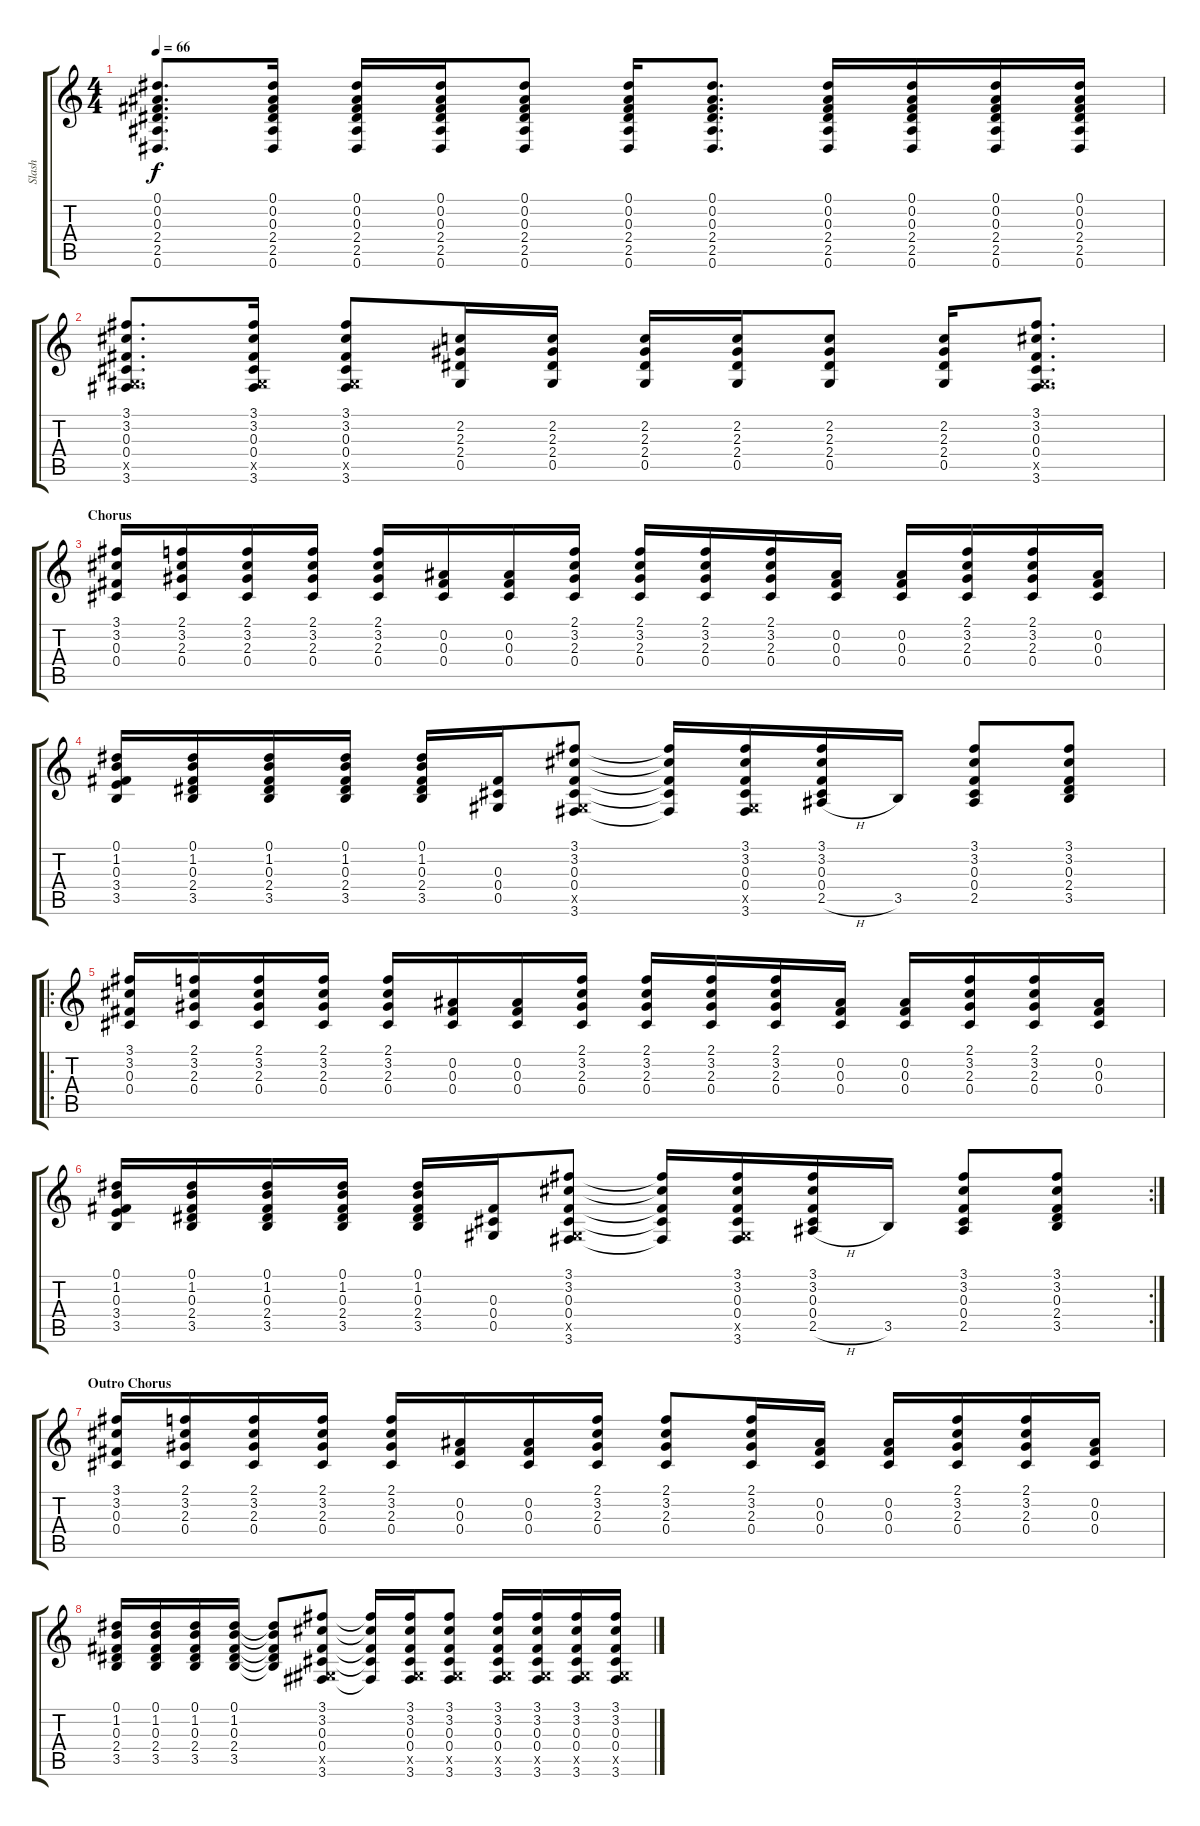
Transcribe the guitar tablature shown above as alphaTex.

\track ("Slash " "Slash ") {instrument electricguitarclean}
\staff {score tabs}
\tuning (Eb4 Bb3 Gb3 Db3 Ab2 Eb2) {hide}
\ts (4 4)
\tempo 66
\clef g2
\ks c
(0.1 0.2 0.3 2.4 2.5 0.6).8{d dy f} (0.1 0.2 0.3 2.4 2.5 0.6).16 (0.1 0.2 0.3 2.4 2.5 0.6).16 (0.1 0.2 0.3 2.4 2.5 0.6).16 (0.1 0.2 0.3 2.4 2.5 0.6).8 (0.1 0.2 0.3 2.4 2.5 0.6).16 (0.1 0.2 0.3 2.4 2.5 0.6).8{d} (0.1 0.2 0.3 2.4 2.5 0.6).16 (0.1 0.2 0.3 2.4 2.5 0.6).16 (0.1 0.2 0.3 2.4 2.5 0.6).16 (0.1 0.2 0.3 2.4 2.5 0.6).16 |
(3.1 3.2 0.3 0.4 0.5{x} 3.6).8{d} (3.1 3.2 0.3 0.4 0.5{x} 3.6).16 (3.1 3.2 0.3 0.4 0.5{x} 3.6).8 (2.2 2.3 2.4 0.5).16 (2.2 2.3 2.4 0.5).16 (2.2 2.3 2.4 0.5).16 (2.2 2.3 2.4 0.5).16 (2.2 2.3 2.4 0.5).8 (2.2 2.3 2.4 0.5).16 (3.1 3.2 0.3 0.4 0.5{x} 3.6).8{d} |
\section ("" "Chorus")
(3.1 3.2 0.3 0.4).16 (2.1 3.2 2.3 0.4).16 (2.1 3.2 2.3 0.4).16 (2.1 3.2 2.3 0.4).16 (2.1 3.2 2.3 0.4).16 (0.2 0.3 0.4).16 (0.2 0.3 0.4).16 (2.1 3.2 2.3 0.4).16 (2.1 3.2 2.3 0.4).16 (2.1 3.2 2.3 0.4).16 (2.1 3.2 2.3 0.4).16 (0.2 0.3 0.4).16 (0.2 0.3 0.4).16 (2.1 3.2 2.3 0.4).16 (2.1 3.2 2.3 0.4).16 (0.2 0.3 0.4).16 |
(0.1 1.2 0.3 3.4 3.5).16 (0.1 1.2 0.3 2.4 3.5).16 (0.1 1.2 0.3 2.4 3.5).16 (0.1 1.2 0.3 2.4 3.5).16 (0.1 1.2 0.3 2.4 3.5).16 (0.3 0.4 0.5).16 (3.1 3.2 0.3 0.4 0.5{x} 3.6).8 (3.1{t} 3.2{t} 0.3{t} 0.4{t} 3.6{t}).16 (3.1 3.2 0.3 0.4 0.5{x} 3.6).16 (3.1 3.2 0.3 0.4 2.5{h}).16 3.5.16 (3.1 3.2 0.3 0.4 2.5).8 (3.1 3.2 0.3 2.4 3.5).8 |
\ro
(3.1 3.2 0.3 0.4).16 (2.1 3.2 2.3 0.4).16 (2.1 3.2 2.3 0.4).16 (2.1 3.2 2.3 0.4).16 (2.1 3.2 2.3 0.4).16 (0.2 0.3 0.4).16 (0.2 0.3 0.4).16 (2.1 3.2 2.3 0.4).16 (2.1 3.2 2.3 0.4).16 (2.1 3.2 2.3 0.4).16 (2.1 3.2 2.3 0.4).16 (0.2 0.3 0.4).16 (0.2 0.3 0.4).16 (2.1 3.2 2.3 0.4).16 (2.1 3.2 2.3 0.4).16 (0.2 0.3 0.4).16 |
\rc 2
(0.1 1.2 0.3 3.4 3.5).16 (0.1 1.2 0.3 2.4 3.5).16 (0.1 1.2 0.3 2.4 3.5).16 (0.1 1.2 0.3 2.4 3.5).16 (0.1 1.2 0.3 2.4 3.5).16 (0.3 0.4 0.5).16 (3.1 3.2 0.3 0.4 0.5{x} 3.6).8 (3.1{t} 3.2{t} 0.3{t} 0.4{t} 3.6{t}).16 (3.1 3.2 0.3 0.4 0.5{x} 3.6).16 (3.1 3.2 0.3 0.4 2.5{h}).16 3.5.16 (3.1 3.2 0.3 0.4 2.5).8 (3.1 3.2 0.3 2.4 3.5).8 |
\section ("" "Outro Chorus")
(3.1 3.2 0.3 0.4).16 (2.1 3.2 2.3 0.4).16 (2.1 3.2 2.3 0.4).16 (2.1 3.2 2.3 0.4).16 (2.1 3.2 2.3 0.4).16 (0.2 0.3 0.4).16 (0.2 0.3 0.4).16 (2.1 3.2 2.3 0.4).16 (2.1 3.2 2.3 0.4).8 (2.1 3.2 2.3 0.4).16 (0.2 0.3 0.4).16 (0.2 0.3 0.4).16 (2.1 3.2 2.3 0.4).16 (2.1 3.2 2.3 0.4).16 (0.2 0.3 0.4).16 |
(0.1 1.2 0.3 2.4 3.5).16 (0.1 1.2 0.3 2.4 3.5).16 (0.1 1.2 0.3 2.4 3.5).16 (0.1 1.2 0.3 2.4 3.5).16 (0.1{t} 1.2{t} 0.3{t} 2.4{t} 3.5{t}).8 (3.1 3.2 0.3 0.4 0.5{x} 3.6).8 (3.1{t} 3.2{t} 0.3{t} 0.4{t} 3.6{t}).16 (3.1 3.2 0.3 0.4 0.5{x} 3.6).16 (3.1 3.2 0.3 0.4 0.5{x} 3.6).8 (3.1 3.2 0.3 0.4 0.5{x} 3.6).16 (3.1 3.2 0.3 0.4 0.5{x} 3.6).16 (3.1 3.2 0.3 0.4 0.5{x} 3.6).16 (3.1 3.2 0.3 0.4 0.5{x} 3.6).16
